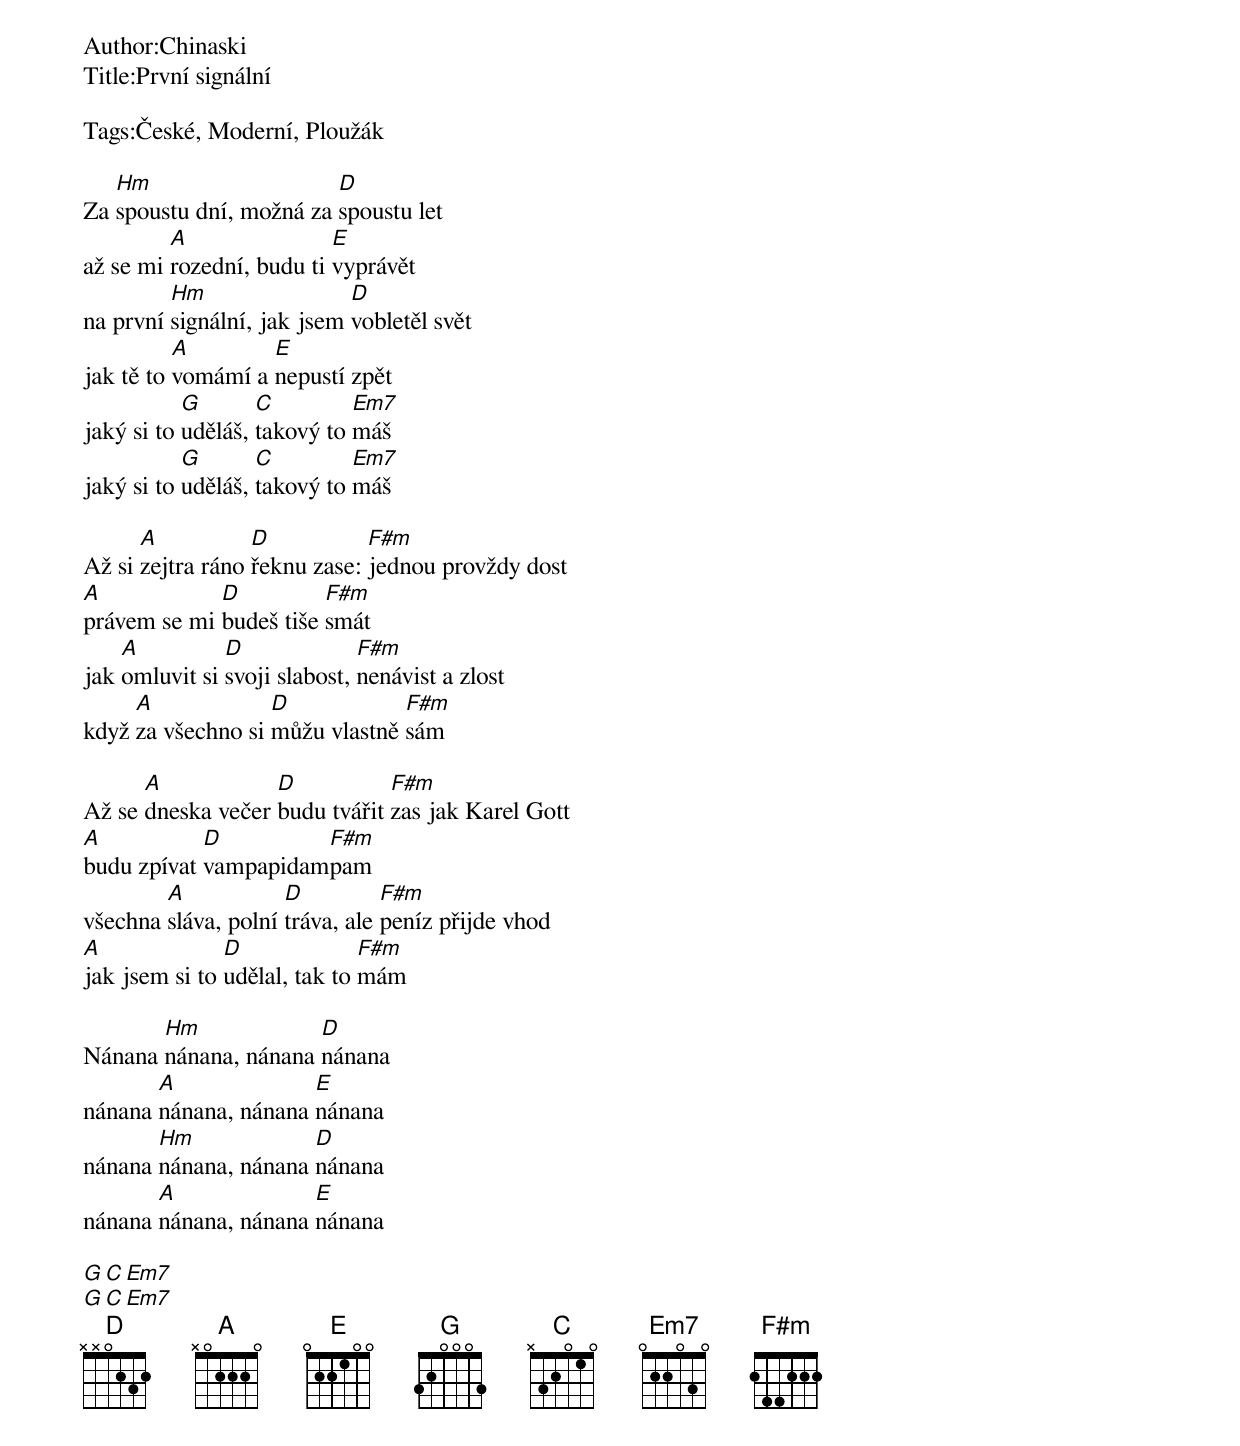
Author:Chinaski
Title:První signální

Tags:České, Moderní, Ploužák

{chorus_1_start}
Za [Hm]spoustu dní, možná za [D]spoustu let
až se mi [A]rozední, budu ti [E]vyprávět
na první [Hm]signální, jak jsem [D]vobletěl svět
jak tě to [A]vomámí a [E]nepustí zpět
jaký si to [G]uděláš, [C]takový to [Em7]máš
jaký si to [G]uděláš, [C]takový to [Em7]máš
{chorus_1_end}

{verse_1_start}
Až si [A]zejtra ráno [D]řeknu zase: [F#m]jednou provždy dost
[A]právem se mi [D]budeš tiše [F#m]smát
jak [A]omluvit si [D]svoji slabost, [F#m]nenávist a zlost
když [A]za všechno si [D]můžu vlastně [F#m]sám
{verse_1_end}

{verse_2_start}
Až se [A]dneska večer [D]budu tvářit [F#m]zas jak Karel Gott
[A]budu zpívat [D]vampapidam[F#m]pam
všechna [A]sláva, polní [D]tráva, ale [F#m]peníz přijde vhod
[A]jak jsem si to [D]udělal, tak to [F#m]mám
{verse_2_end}

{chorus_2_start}
Nánana [Hm]nánana, nánana [D]nánana
nánana [A]nánana, nánana [E]nánana
nánana [Hm]nánana, nánana [D]nánana
nánana [A]nánana, nánana [E]nánana
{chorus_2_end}

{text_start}
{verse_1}
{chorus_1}
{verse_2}
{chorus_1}
[G][C][Em7]
[G][C][Em7]
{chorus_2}
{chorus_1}
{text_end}
